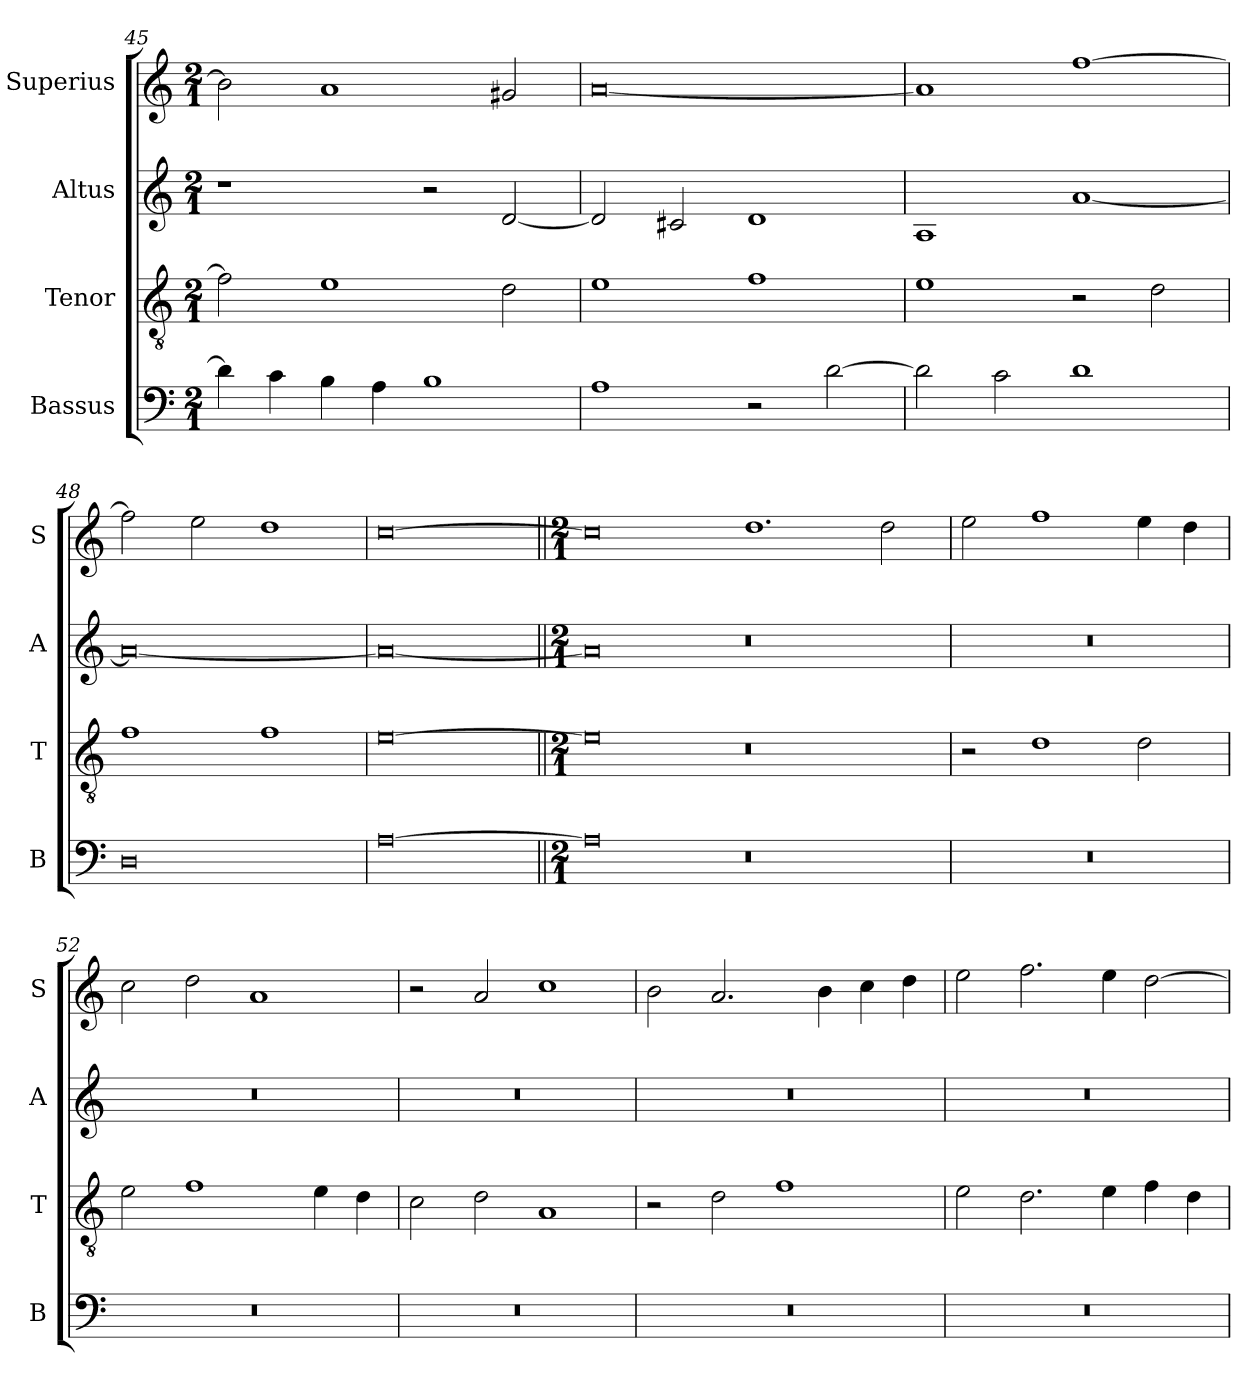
**kern	**kern	**kern	**kern
*part4	*part3	*part2	*part1
*staff4	*staff3	*staff2	*staff1
*I"Bassus	*I"Tenor	*I"Altus	*I"Superius
*I'B	*I'T	*I'A	*I'S
*clefF4	*clefGv2	*clefG2	*clefG2
*k[]	*k[]	*k[]	*k[]
*C:	*C:	*C:	*C:
*M2/1	*M2/1	*M2/1	*M2/1
=45	=45	=45	=45
4d]	2f]	1r	2b]
4c	.	.	.
4B	1e	.	1a
4A	.	.	.
1B	.	2r	.
.	2d	[2d	2g#X
=46	=46	=46	=46
1A	1e	2d]	[0a
.	.	2c#X	.
2r	1f	1d	.
[2d	.	.	.
=47	=47	=47	=47
2d]	1e	1A	1a]
2c	.	.	.
1d	2r	[1a	[1ff
.	2d	.	.
=48	=48	=48	=48
0D	1f	0a_	2ff]
.	.	.	2ee
.	1f	.	1dd
=49	=49	=49	=49
[0A	[0e	0a_	[0cc
=50||	=50||	=50||	=50||
*M2/1	*M2/1	*M2/1	*M2/1
0A]	0e]	0a]	0cc]
0r	0r	0r	1.dd
.	.	.	2dd
=51	=51	=51	=51
0r	2r	0r	2ee
.	1d	.	1ff
.	2d	.	4ee
.	.	.	4dd
=52	=52	=52	=52
0r	2e	0r	2cc
.	1f	.	2dd
.	.	.	1a
.	4e	.	.
.	4d	.	.
=53	=53	=53	=53
0r	2c	0r	2r
.	2d	.	2a
.	1A	.	1cc
=54	=54	=54	=54
0r	2r	0r	2b
.	2d	.	2.a
.	1f	.	.
.	.	.	4b
.	.	.	4cc
.	.	.	4dd
=55	=55	=55	=55
0r	2e	0r	2ee
.	2.d	.	2.ff
.	4e	.	4ee
.	4f	.	[2dd
.	4d	.	.
=	=	=	=
*-	*-	*-	*-
